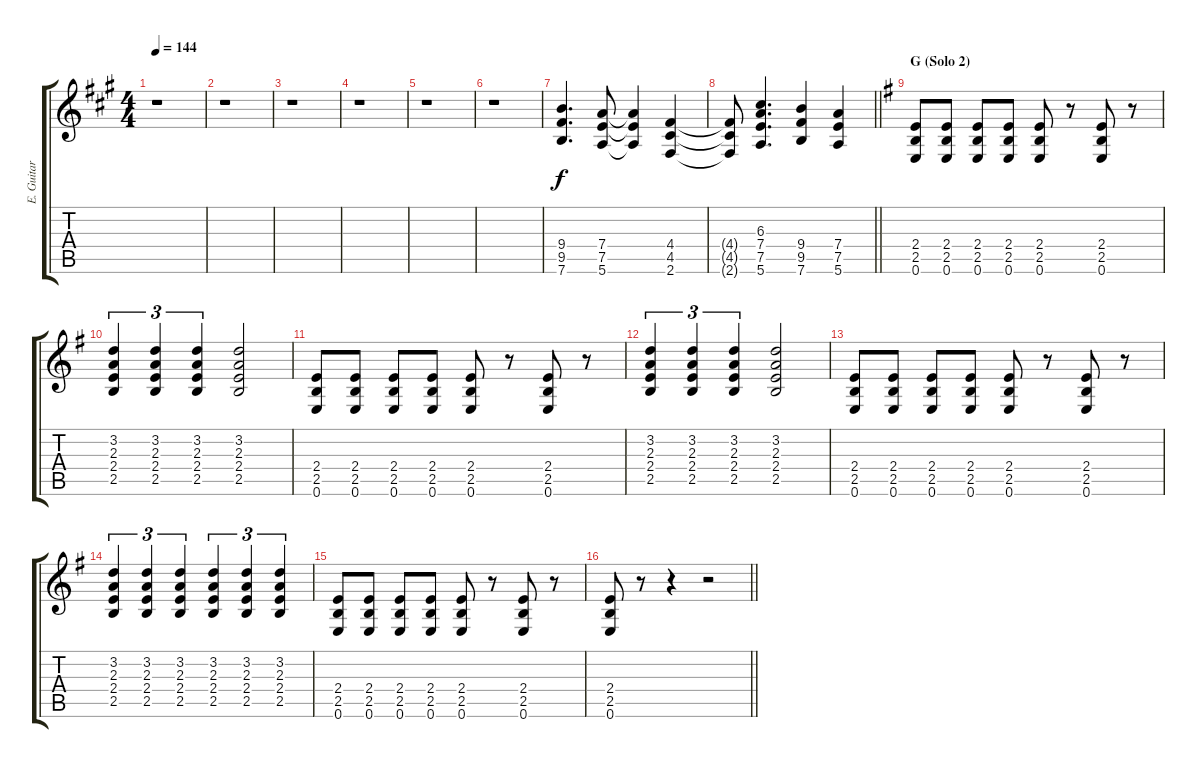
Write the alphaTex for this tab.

\track ("E. Guitar II" "E. Guitar ") {instrument overdrivenguitar}
\staff {score tabs}
\tuning (E4 B3 G3 D3 A2 E2) {hide}
\ts (4 4)
\tempo 144
\clef g2
\ks a
r.1{dy f} |
r.1 |
r.1 |
r.1 |
r.1 |
r.1 |
(9.4 9.5 7.6).4{d} (7.4 7.5 5.6).8 (7.4{t} 7.5{t} 5.6{t}).4 (4.4 4.5 2.6).4 |
\barLineRight lightlight
(4.4{t} 4.5{t} 2.6{t}).8 (6.3 7.4 7.5 5.6).4{d} (9.4 9.5 7.6).4 (7.4 7.5 5.6).4 |
\section ("" "G (Solo 2)")
\ks g
(2.4 2.5 0.6).8 (2.4 2.5 0.6).8 (2.4 2.5 0.6).8 (2.4 2.5 0.6).8 (2.4 2.5 0.6).8 r.8 (2.4 2.5 0.6).8 r.8 |
(3.2 2.3 2.4 2.5).4{tu (3 2)} (3.2 2.3 2.4 2.5).4{tu (3 2)} (3.2 2.3 2.4 2.5).4{tu (3 2)} (3.2 2.3 2.4 2.5).2 |
(2.4 2.5 0.6).8 (2.4 2.5 0.6).8 (2.4 2.5 0.6).8 (2.4 2.5 0.6).8 (2.4 2.5 0.6).8 r.8 (2.4 2.5 0.6).8 r.8 |
(3.2 2.3 2.4 2.5).4{tu (3 2)} (3.2 2.3 2.4 2.5).4{tu (3 2)} (3.2 2.3 2.4 2.5).4{tu (3 2)} (3.2 2.3 2.4 2.5).2 |
(2.4 2.5 0.6).8 (2.4 2.5 0.6).8 (2.4 2.5 0.6).8 (2.4 2.5 0.6).8 (2.4 2.5 0.6).8 r.8 (2.4 2.5 0.6).8 r.8 |
(3.2 2.3 2.4 2.5).4{tu (3 2)} (3.2 2.3 2.4 2.5).4{tu (3 2)} (3.2 2.3 2.4 2.5).4{tu (3 2)} (3.2 2.3 2.4 2.5).4{tu (3 2)} (3.2 2.3 2.4 2.5).4{tu (3 2)} (3.2 2.3 2.4 2.5).4{tu (3 2)} |
(2.4 2.5 0.6).8 (2.4 2.5 0.6).8 (2.4 2.5 0.6).8 (2.4 2.5 0.6).8 (2.4 2.5 0.6).8 r.8 (2.4 2.5 0.6).8 r.8 |
\barLineRight lightlight
(2.4 2.5 0.6).8 r.8 r.4 r.2
